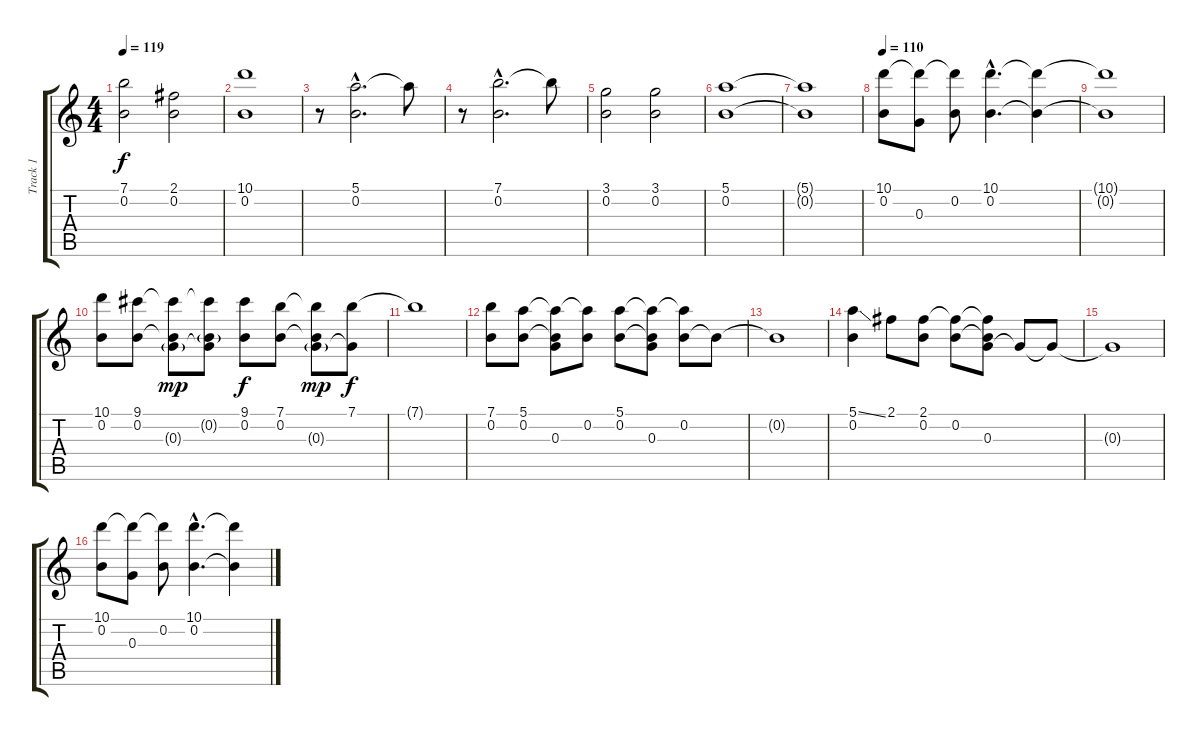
\track ("Track 1" "Track 1") {instrument acousticguitarsteel}
\staff {score tabs}
\tuning (E4 B3 G3 D3 A2 E2) {hide}
\ts (4 4)
\tempo 119
\clef g2
\ks c
(7.1 0.2).2{dy f} (2.1 0.2).2 |
(10.1 0.2).1 |
r.8 (5.1{hac} 0.2{hac}).2{d} 5.1{t}.8 |
r.8 (7.1{hac} 0.2{hac}).2{d} 7.1{t}.8 |
(3.1 0.2).2 (3.1 0.2).2 |
(5.1 0.2).1 |
(5.1{t} 0.2{t}).1 |
\tempo 110
(10.1 0.2).8 (10.1{t} 0.3).8 (10.1{t} 0.2).8 (10.1{hac} 0.2{hac}).4{d} (10.1{t} 0.2{t}).4 |
(10.1{t} 0.2{t}).1 |
(10.1 0.2).8 (9.1 0.2).8 (9.1{t} 0.2{t} 0.3{g}).8{dy mp} (9.1{t} 0.2{g} 0.3{t}).8 (9.1 0.2).8{dy f} (7.1 0.2).8 (7.1{t} 0.2{t} 0.3{g}).8{dy mp} (7.1 0.3{t}).8{dy f} |
7.1{t}.1 |
(7.1 0.2).8 (5.1 0.2).8 (5.1{t} 0.2{t} 0.3).8 (5.1{t} 0.2).8 (5.1 0.2).8 (5.1{t} 0.2{t} 0.3).8 (5.1{t} 0.2).8 0.2{t}.8 |
0.2{t}.1 |
(5.1{ss} 0.2).4 2.1.8 (2.1 0.2).8 (2.1{t} 0.2).8 (2.1{t} 0.2{t} 0.3).8 0.3{t}.8 0.3{t}.8 |
0.3{t}.1 |
(10.1 0.2).8 (10.1{t} 0.3).8 (10.1{t} 0.2).8 (10.1{hac} 0.2{hac}).4{d} (10.1{t} 0.2{t}).4
